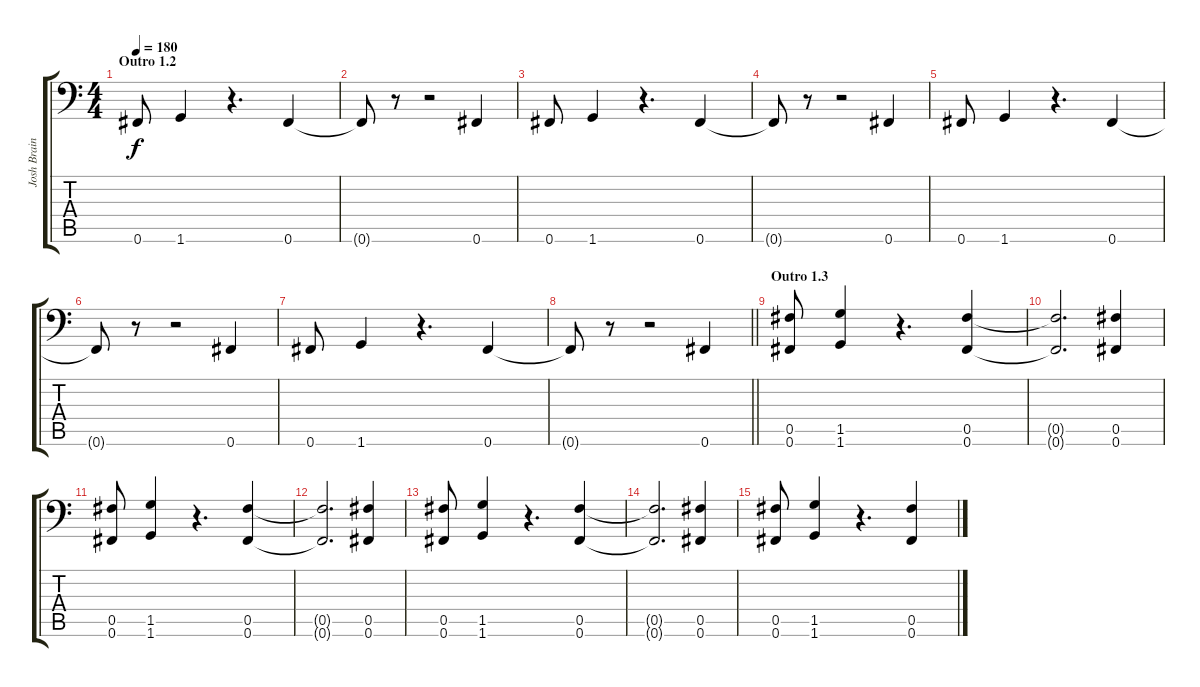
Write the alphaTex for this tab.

\track ("Josh Brainard" "Josh Brain") {instrument distortionguitar}
\staff {score tabs}
\tuning (Db4 Ab3 E3 B2 Gb2 Gb1) {hide}
\ts (4 4)
\section ("" "Outro 1.2")
\tempo 180
\clef f4
\ks c
0.6.8{dy f instrument distortionguitar} 1.6.4 r.4{d} 0.6.4 |
0.6{t}.8 r.8 r.2 0.6.4 |
0.6.8 1.6.4 r.4{d} 0.6.4 |
0.6{t}.8 r.8 r.2 0.6.4 |
0.6.8 1.6.4 r.4{d} 0.6.4 |
0.6{t}.8 r.8 r.2 0.6.4 |
0.6.8 1.6.4 r.4{d} 0.6.4 |
\barLineRight lightlight
0.6{t}.8 r.8 r.2 0.6.4 |
\section ("" "Outro 1.3")
(0.5 0.6).8 (1.5 1.6).4 r.4{d} (0.5 0.6).4 |
(0.5{t} 0.6{t}).2{d} (0.5 0.6).4 |
(0.5 0.6).8 (1.5 1.6).4 r.4{d} (0.5 0.6).4 |
(0.5{t} 0.6{t}).2{d} (0.5 0.6).4 |
(0.5 0.6).8 (1.5 1.6).4 r.4{d} (0.5 0.6).4 |
(0.5{t} 0.6{t}).2{d} (0.5 0.6).4 |
(0.5 0.6).8 (1.5 1.6).4 r.4{d} (0.5 0.6).4
